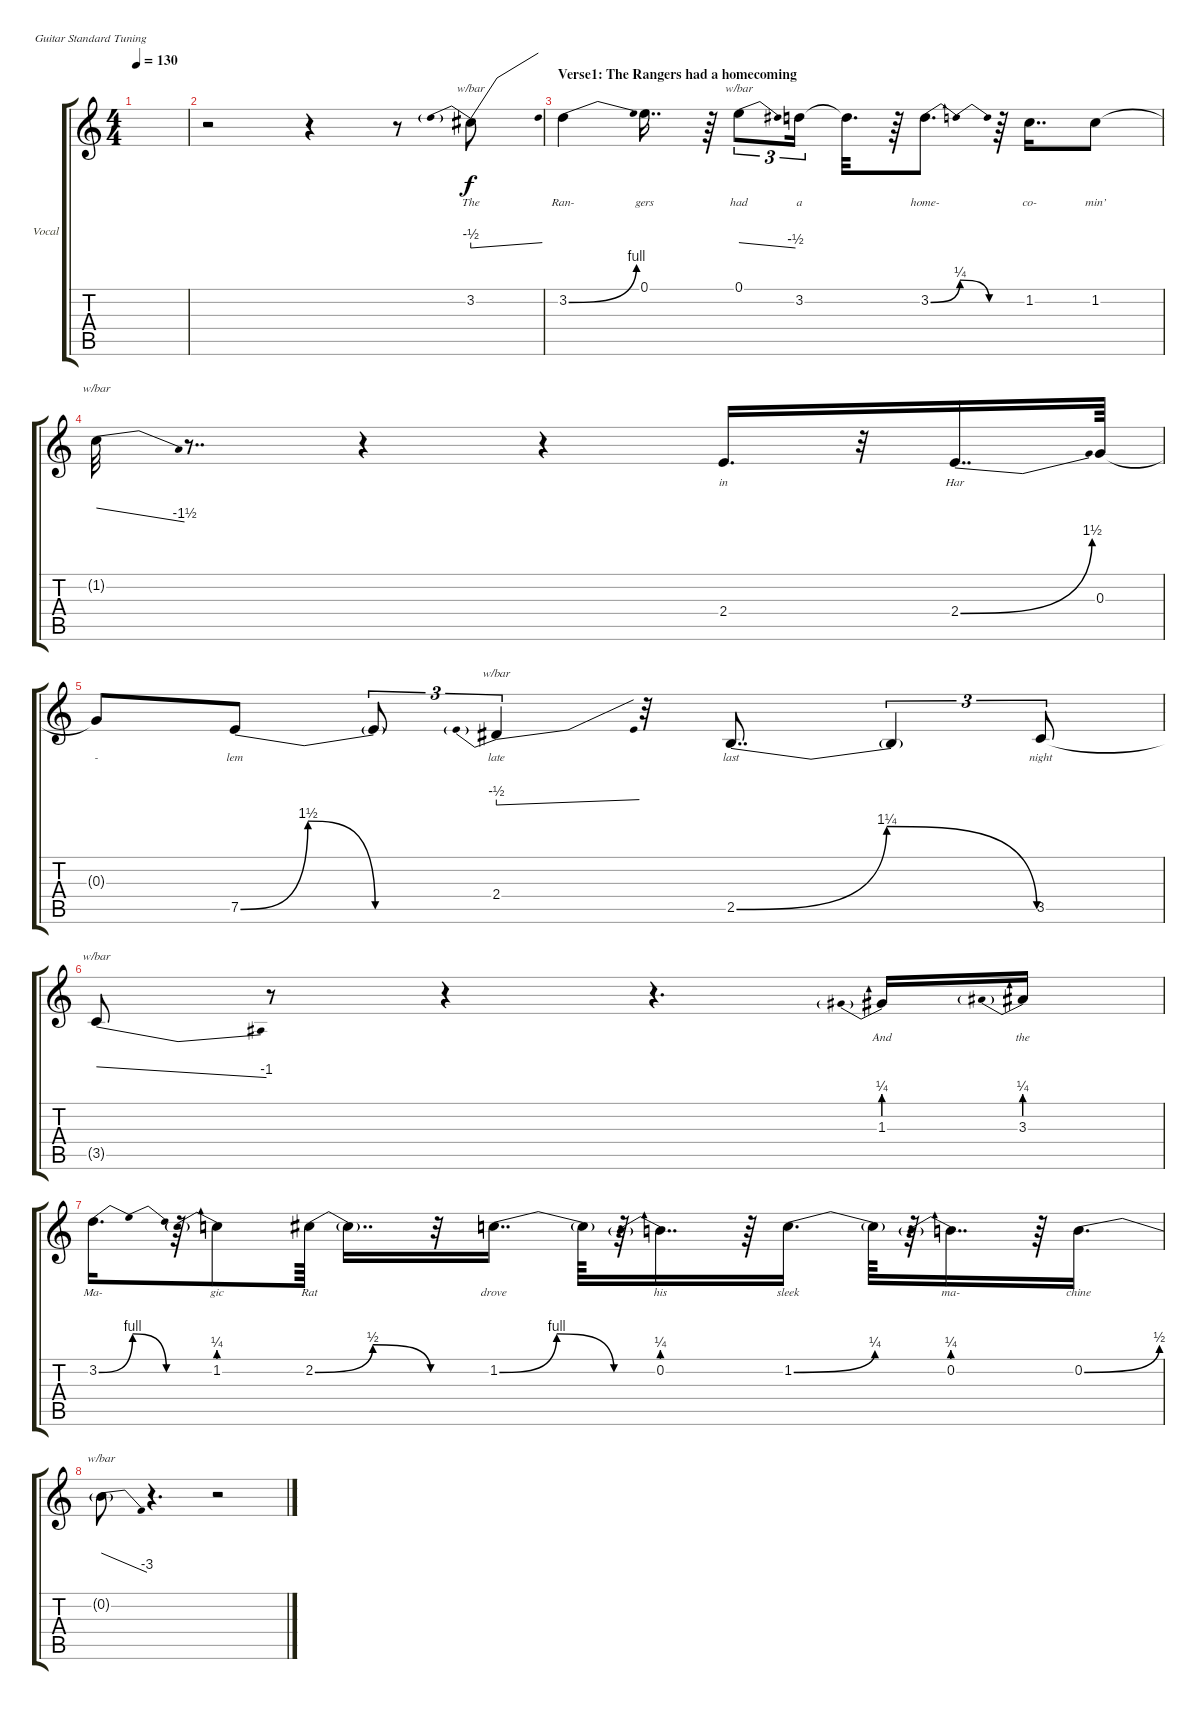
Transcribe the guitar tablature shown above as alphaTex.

\defaultSystemsLayout 4
\bracketExtendMode groupsimilarinstruments
\firstSystemTrackNameOrientation horizontal
\otherSystemsTrackNameOrientation horizontal
\track ("Vocal" "Vocal") {instrument electricguitarclean}
\staff {score tabs}
\tuning (E4 B3 G3 D3 A2 E2)
\ts (4 4)
\tempo 130
\clef g2
\scale
0.333333
\ks c
|
\scale
0.333333 r.2 r.4 r.8 3.2.8{tbe (predivedive default 0 -2 14.399999999999999 0) lyrics (0 "The") lyrics (1 "") lyrics (2 "") lyrics (3 "") lyrics (4 "")} |
\section ("" "Verse1: The Rangers had a homecoming")
\scale
0.333333 3.2{be (bend 3.5999999999999996 0 14.399999999999999 4)}.4{lyrics (0 "Ran-") lyrics (1 "") lyrics (2 "") lyrics (3 "") lyrics (4 "")} 0.1.16{dd lyrics (0 "gers") lyrics (1 "") lyrics (2 "") lyrics (3 "") lyrics (4 "")} r.64 0.1.8{tu (3 2) tbe (dive default 41.4 0 59.4 -2) lyrics (0 "had") lyrics (1 "") lyrics (2 "") lyrics (3 "") lyrics (4 "")} 3.2.16{tu (3 2) lyrics (0 "a") lyrics (1 "") lyrics (2 "") lyrics (3 "") lyrics (4 "")} 3.2{t}.32{d lyrics (0 "") lyrics (1 "") lyrics (2 "") lyrics (3 "") lyrics (4 "")} r.64 3.2{be (bendrelease 0.6 0 6.6 1 10.799999999999999 1 22.2 0)}.8{d lyrics (0 "home-") lyrics (1 "") lyrics (2 "") lyrics (3 "") lyrics (4 "")} r.64 1.2.16{dd lyrics (0 "co-") lyrics (1 "") lyrics (2 "") lyrics (3 "") lyrics (4 "")} 1.2.8{lyrics (0 "min’") lyrics (1 "") lyrics (2 "") lyrics (3 "") lyrics (4 "")} |
\scale
0.333333 1.2{t}.32{tbe (dive default 0 0 60 -6) lyrics (0 "") lyrics (1 "") lyrics (2 "") lyrics (3 "") lyrics (4 "")} r.8{dd} r.4 r.4 2.4.16{d lyrics (0 "in") lyrics (1 "") lyrics (2 "") lyrics (3 "") lyrics (4 "")} r.32 2.4{be (bend 8.4 0 35.4 6)}.16{dd lyrics (0 "Har") lyrics (1 "") lyrics (2 "") lyrics (3 "") lyrics (4 "")} 0.3.64{lyrics (0 "") lyrics (1 "") lyrics (2 "") lyrics (3 "") lyrics (4 "")} |
\scale
0.333333 0.3{t}.8{lyrics (0 "-") lyrics (1 "") lyrics (2 "") lyrics (3 "") lyrics (4 "")} 7.5{be (bendrelease 0 0 1.7999999999999998 6 35.4 6 59.4 0)}.8{lyrics (0 "lem") lyrics (1 "") lyrics (2 "") lyrics (3 "") lyrics (4 "")} 7.5{be (hold 0 0 60 0) t}.8{tu (3 2) lyrics (0 "") lyrics (1 "") lyrics (2 "") lyrics (3 "") lyrics (4 "")} 2.4.4{tu (3 2) tbe (predivedive default 0 -2 21 0) lyrics (0 "late") lyrics (1 "") lyrics (2 "") lyrics (3 "") lyrics (4 "")} r.32{lyrics (0 "") lyrics (1 "") lyrics (2 "") lyrics (3 "") lyrics (4 "")} 2.5{be (bendrelease 3.5999999999999996 0 12.6 5 30.599999999999998 5 46.8 0)}.8{dd lyrics (0 "last") lyrics (1 "") lyrics (2 "") lyrics (3 "") lyrics (4 "")} 2.5{t}.4{tu (3 2) lyrics (0 "") lyrics (1 "") lyrics (2 "") lyrics (3 "") lyrics (4 "")} 3.5.8{tu (3 2) lyrics (0 "night") lyrics (1 "") lyrics (2 "") lyrics (3 "") lyrics (4 "")} |
\scale
0.333333 3.5{t}.8{tbe (dive default 45.6 0 59.4 -4) lyrics (0 "") lyrics (1 "") lyrics (2 "") lyrics (3 "") lyrics (4 "")} r.8 r.4 r.4{d} 1.3{be (prebend 0 1 60 1)}.16{lyrics (0 "And") lyrics (1 "") lyrics (2 "") lyrics (3 "") lyrics (4 "")} 3.3{be (prebend 0 1 60 1)}.16{lyrics (0 "the") lyrics (1 "") lyrics (2 "") lyrics (3 "") lyrics (4 "")} |
\scale
0.333333 3.2{be (bendrelease 0.6 0 6 4 6.6 4 12.6 0)}.16{d lyrics (0 "Ma-") lyrics (1 "") lyrics (2 "") lyrics (3 "") lyrics (4 "")} r.64 1.2{be (prebend 0 1 60 1)}.8{lyrics (0 "gic") lyrics (1 "") lyrics (2 "") lyrics (3 "") lyrics (4 "")} 2.2{be (bendrelease 0 0 1.2 2 24 2 43.8 0)}.64{lyrics (0 "Rat") lyrics (1 "") lyrics (2 "") lyrics (3 "") lyrics (4 "")} 2.2{t}.16{dd lyrics (0 "") lyrics (1 "") lyrics (2 "") lyrics (3 "") lyrics (4 "")} r.32 1.2{be (bendrelease 0.6 0 4.2 4 6.6 4 29.4 0)}.16{dd lyrics (0 "drove") lyrics (1 "") lyrics (2 "") lyrics (3 "") lyrics (4 "")} 1.2{t}.64{lyrics (0 "") lyrics (1 "") lyrics (2 "") lyrics (3 "") lyrics (4 "")} r.64 0.2{be (prebend 0 1 60 1)}.16{dd lyrics (0 "his") lyrics (1 "") lyrics (2 "") lyrics (3 "") lyrics (4 "")} r.64 1.2{be (bend 0 0 7.8 1)}.16{d lyrics (0 "sleek") lyrics (1 "") lyrics (2 "") lyrics (3 "") lyrics (4 "")} 1.2{be (hold 0 0 60 0) t}.64{lyrics (0 "") lyrics (1 "") lyrics (2 "") lyrics (3 "") lyrics (4 "")} r.64 0.2{be (prebend 0 1 60 1)}.16{dd lyrics (0 "ma-") lyrics (1 "") lyrics (2 "") lyrics (3 "") lyrics (4 "")} r.64 0.2{be (bend 6 0 29.4 2)}.16{d lyrics (0 "chine") lyrics (1 "") lyrics (2 "") lyrics (3 "") lyrics (4 "")} |
\scale
0.333333 0.2{be (hold 0 0 60 0) t}.8{tbe (dive default 42.6 0 60 -12) lyrics (0 "") lyrics (1 "") lyrics (2 "") lyrics (3 "") lyrics (4 "")} r.4{d} r.2
